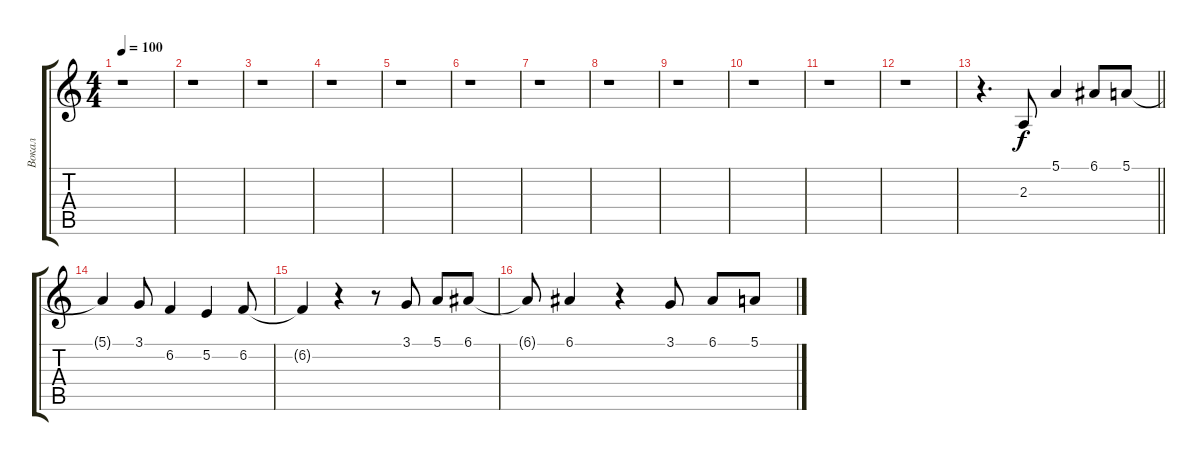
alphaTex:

\track ("Вокал" "Вокал") {instrument tenorsax}
\staff {score tabs}
\tuning (E4 B3 G3 D3 A2 E2) {hide}
\ts (4 4)
\tempo 100
\clef g2
\ks c
r.1{dy f} |
r.1 |
r.1 |
r.1 |
r.1 |
r.1 |
r.1 |
r.1 |
r.1 |
r.1 |
r.1 |
r.1 |
\barLineRight lightlight
r.4{d} 2.3.8 5.1.4 6.1.8 5.1.8 |
5.1{t}.4 3.1.8 6.2.4 5.2.4 6.2.8 |
6.2{t}.4 r.4 r.8 3.1.8 5.1.8 6.1.8 |
6.1{t}.8 6.1.4 r.4 3.1.8 6.1.8 5.1.8
